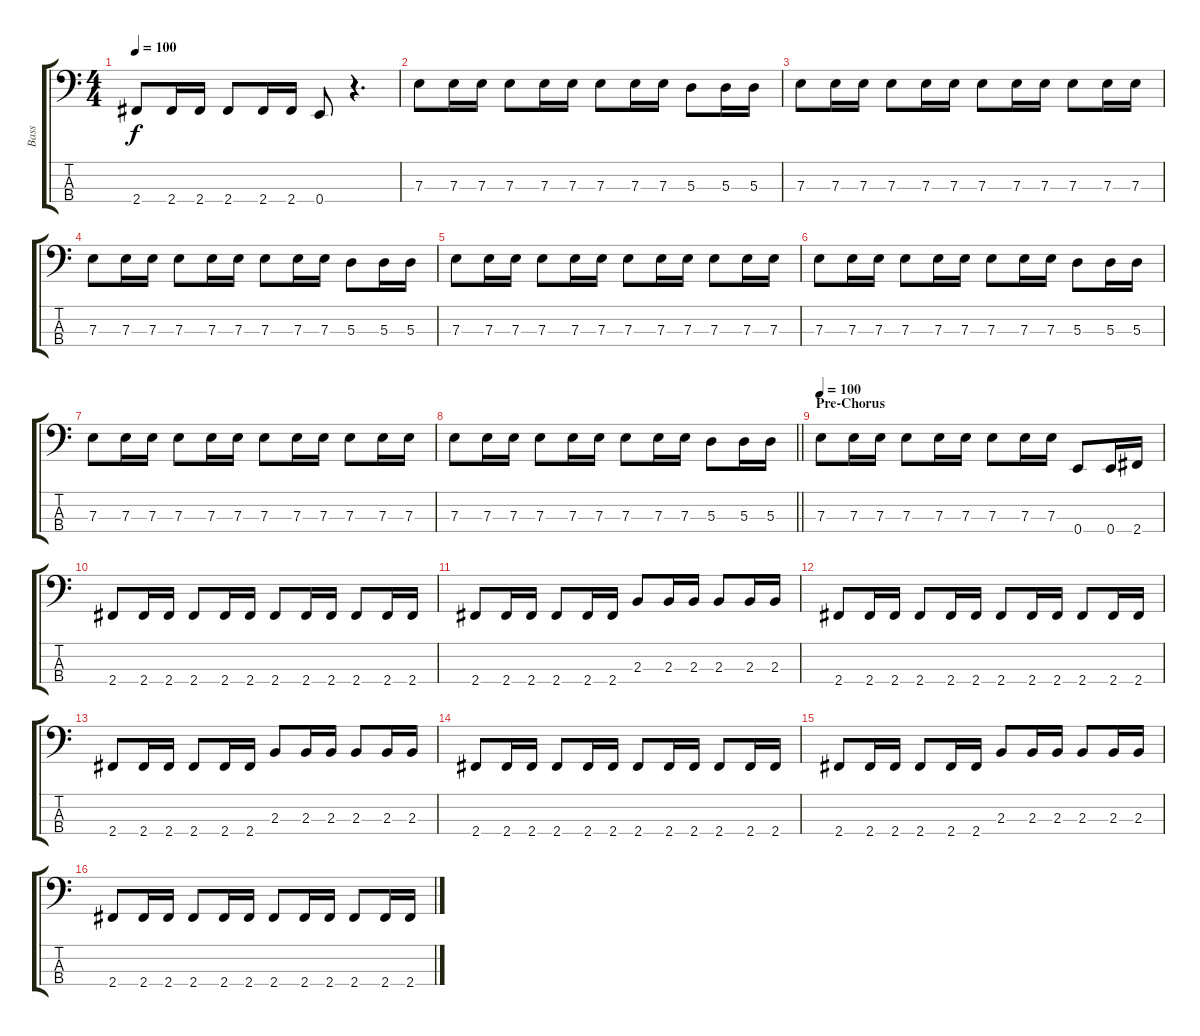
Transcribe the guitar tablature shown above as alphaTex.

\track ("Bass" "Bass") {instrument electricbassfinger}
\staff {score tabs}
\tuning (G2 D2 A1 E1) {hide}
\ts (4 4)
\tempo 100
\clef f4
\ks c
2.4.8{dy f} 2.4.16 2.4.16 2.4.8 2.4.16 2.4.16 0.4.8 r.4{d} |
7.3.8 7.3.16 7.3.16 7.3.8 7.3.16 7.3.16 7.3.8 7.3.16 7.3.16 5.3.8 5.3.16 5.3.16 |
7.3.8 7.3.16 7.3.16 7.3.8 7.3.16 7.3.16 7.3.8 7.3.16 7.3.16 7.3.8 7.3.16 7.3.16 |
7.3.8 7.3.16 7.3.16 7.3.8 7.3.16 7.3.16 7.3.8 7.3.16 7.3.16 5.3.8 5.3.16 5.3.16 |
7.3.8 7.3.16 7.3.16 7.3.8 7.3.16 7.3.16 7.3.8 7.3.16 7.3.16 7.3.8 7.3.16 7.3.16 |
7.3.8 7.3.16 7.3.16 7.3.8 7.3.16 7.3.16 7.3.8 7.3.16 7.3.16 5.3.8 5.3.16 5.3.16 |
7.3.8 7.3.16 7.3.16 7.3.8 7.3.16 7.3.16 7.3.8 7.3.16 7.3.16 7.3.8 7.3.16 7.3.16 |
\barLineRight lightlight
7.3.8 7.3.16 7.3.16 7.3.8 7.3.16 7.3.16 7.3.8 7.3.16 7.3.16 5.3.8 5.3.16 5.3.16 |
\section ("" "Pre-Chorus ")
\tempo 100
7.3.8 7.3.16 7.3.16 7.3.8 7.3.16 7.3.16 7.3.8 7.3.16 7.3.16 0.4.8 0.4.16 2.4.16 |
2.4.8 2.4.16 2.4.16 2.4.8 2.4.16 2.4.16 2.4.8 2.4.16 2.4.16 2.4.8 2.4.16 2.4.16 |
2.4.8 2.4.16 2.4.16 2.4.8 2.4.16 2.4.16 2.3.8 2.3.16 2.3.16 2.3.8 2.3.16 2.3.16 |
2.4.8 2.4.16 2.4.16 2.4.8 2.4.16 2.4.16 2.4.8 2.4.16 2.4.16 2.4.8 2.4.16 2.4.16 |
2.4.8 2.4.16 2.4.16 2.4.8 2.4.16 2.4.16 2.3.8 2.3.16 2.3.16 2.3.8 2.3.16 2.3.16 |
2.4.8 2.4.16 2.4.16 2.4.8 2.4.16 2.4.16 2.4.8 2.4.16 2.4.16 2.4.8 2.4.16 2.4.16 |
2.4.8 2.4.16 2.4.16 2.4.8 2.4.16 2.4.16 2.3.8 2.3.16 2.3.16 2.3.8 2.3.16 2.3.16 |
2.4.8 2.4.16 2.4.16 2.4.8 2.4.16 2.4.16 2.4.8 2.4.16 2.4.16 2.4.8 2.4.16 2.4.16
